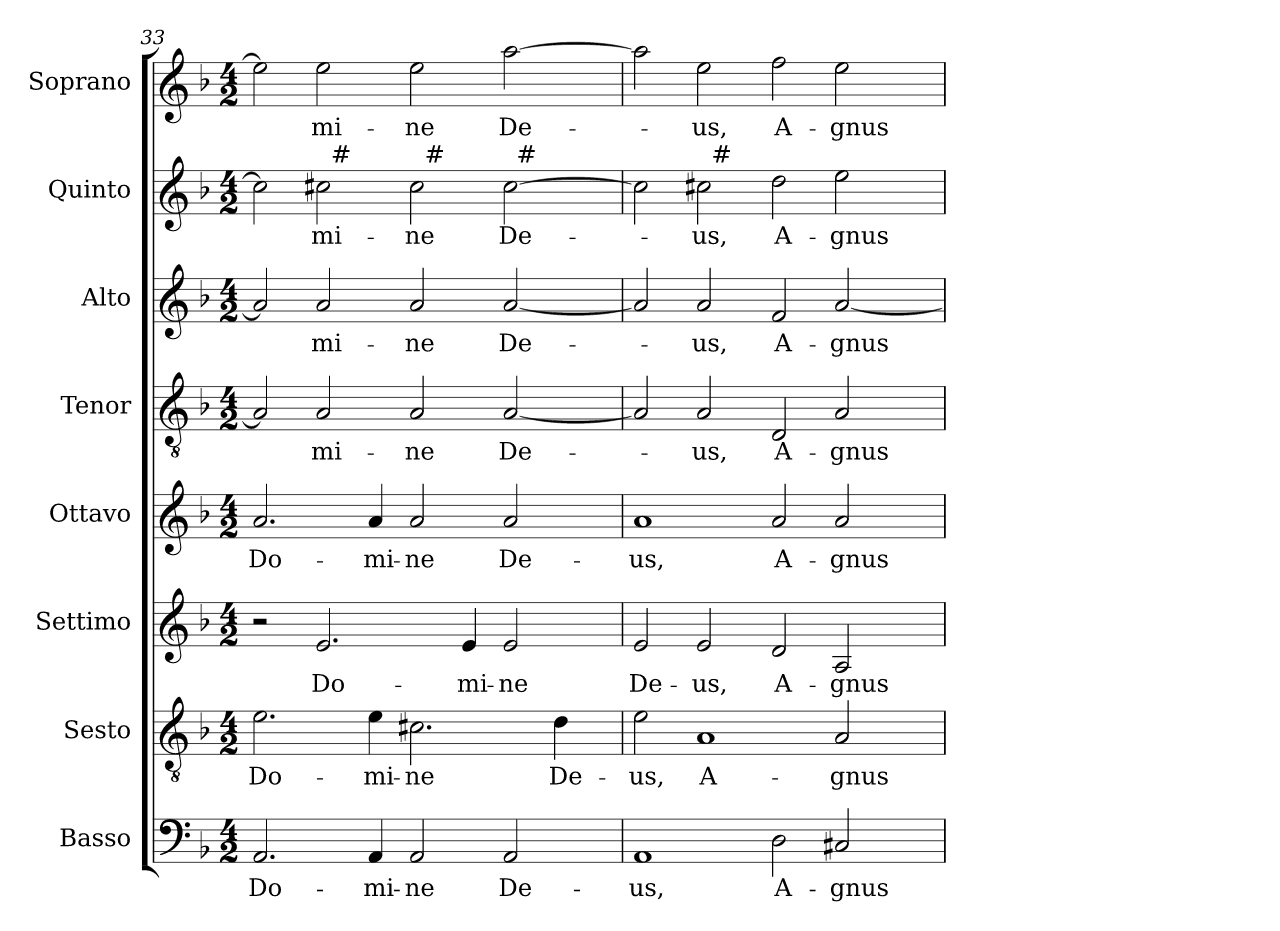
**kern	**text	**kern	**text	**kern	**text	**kern	**text	**kern	**text	**kern	**text	**kern	**text	**kern	**text
*part8	*part8	*part7	*part7	*part6	*part6	*part5	*part5	*part4	*part4	*part3	*part3	*part2	*part2	*part1	*part1
*staff8	*staff8	*staff7	*staff7	*staff6	*staff6	*staff5	*staff5	*staff4	*staff4	*staff3	*staff3	*staff2	*staff2	*staff1	*staff1
*I"Basso	*	*I"Sesto	*	*I"Settimo	*	*I"Ottavo	*	*I"Tenor	*	*I"Alto	*	*I"Quinto	*	*I"Soprano	*
*I'B.	*	*I'Ss.	*	*I'St.	*	*I'Ot.	*	*I'T.	*	*I'A.	*	*I'Q.	*	*I'S.	*
*clefF4	*	*clefGv2	*	*clefG2	*	*clefG2	*	*clefGv2	*	*clefG2	*	*clefG2	*	*clefG2	*
*	*	*ITrd7c12	*	*	*	*	*	*ITrd7c12	*	*	*	*	*	*	*
*k[b-]	*	*k[b-]	*	*k[b-]	*	*k[b-]	*	*k[b-]	*	*k[b-]	*	*k[b-]	*	*k[b-]	*
*F:	*	*F:	*	*F:	*	*F:	*	*F:	*	*F:	*	*F:	*	*F:	*
*M4/2	*	*M4/2	*	*M4/2	*	*M4/2	*	*M4/2	*	*M4/2	*	*M4/2	*	*M4/2	*
=33	=33	=33	=33	=33	=33	=33	=33	=33	=33	=33	=33	=33	=33	=33	=33
!	!LO:LY:b:color=#000000	!	!	!	!	!	!	!	!	!	!	!	!	!	!
!	!	!	!LO:LY:b:color=#000000	!	!	!	!	!	!	!	!	!	!	!	!
!	!	!	!	!	!	!	!LO:LY:b:color=#000000	!	!	!	!	!	!	!	!
*	*	*	*	*	*	*	*	*	*	*	*	*^	*	*	*
*	*	*	*	*	*	*	*	*	*	*	*	*	*^	*	*	*
2.AAi/	Do-	2.Ei\	Do-	2r	.	2.ai/	Do-	2AAi/]	.	2ai/]	.	2cc#i\]	2ryy	1ryy	.	2eei\]	.
!	!	!	!	!	!LO:LY:b:color=#000000	!	!	!	!	!	!	!	!	!	!	!	!
!	!	!	!	!	!	!	!	!	!LO:LY:b:color=#000000	!	!	!	!	!	!	!	!
!	!	!	!	!	!	!	!	!	!	!	!LO:LY:b:color=#000000	!	!	!	!	!	!
!	!	!	!	!	!	!	!	!	!	!	!	!	!	!	!LO:LY:b:color=#000000	!	!
!	!	!	!	!	!	!	!	!	!	!	!	!	!	!	!	!	!LO:LY:b:color=#000000
.	.	.	.	2.ei/	Do-	.	.	2AAi/	-mi-	2ai/	-mi-	2cc#i\	32ryy	.	-mi-	2eei\	-mi-
.	.	.	.	.	.	.	.	.	.	.	.	.	256ryy	.	.	.	.
!	!	!	!	!	!	!	!	!	!	!	!	!	!LO:TX:a:t=#	!	!	!	!
.	.	.	.	.	.	.	.	.	.	.	.	.	1ryy	.	.	.	.
!	!LO:LY:b:color=#000000	!	!	!	!	!	!	!	!	!	!	!	!	!	!	!	!
!	!	!	!LO:LY:b:color=#000000	!	!	!	!	!	!	!	!	!	!	!	!	!	!
!	!	!	!	!	!	!	!LO:LY:b:color=#000000	!	!	!	!	!	!	!	!	!	!
4AAi/	-mi-	4Ei\	-mi-	.	.	4ai/	-mi-	.	.	.	.	.	.	.	.	.	.
!	!LO:LY:b:color=#000000	!	!	!	!	!	!	!	!	!	!	!	!	!	!	!	!
!	!	!	!LO:LY:b:color=#000000	!	!	!	!	!	!	!	!	!	!	!	!	!	!
!	!	!	!	!	!	!	!LO:LY:b:color=#000000	!	!	!	!	!	!	!	!	!	!
!	!	!	!	!	!	!	!	!	!LO:LY:b:color=#000000	!	!	!	!	!	!	!	!
!	!	!	!	!	!	!	!	!	!	!	!LO:LY:b:color=#000000	!	!	!	!	!	!
!	!	!	!	!	!	!	!	!	!	!	!	!	!	!	!LO:LY:b:color=#000000	!	!
!	!	!	!	!	!	!	!	!	!	!	!	!	!	!	!	!	!LO:LY:b:color=#000000
2AAi/	-ne	2.C#Xi\	-ne	.	.	2ai/	-ne	2AAi/	-ne	2ai/	-ne	2cc#i\	.	32ryy	-ne	2eei\	-ne
.	.	.	.	.	.	.	.	.	.	.	.	.	.	256ryy	.	.	.
!	!	!	!	!	!	!	!	!	!	!	!	!	!	!LO:TX:a:t=#	!	!	!
.	.	.	.	.	.	.	.	.	.	.	.	.	.	2ryy	.	.	.
!	!	!	!	!	!LO:LY:b:color=#000000	!	!	!	!	!	!	!	!	!	!	!	!
.	.	.	.	4ei/	-mi-	.	.	.	.	.	.	.	.	.	.	.	.
!	!LO:LY:b:color=#000000	!	!	!	!	!	!	!	!	!	!	!	!	!	!	!	!
!	!	!	!	!	!LO:LY:b:color=#000000	!	!	!	!	!	!	!	!	!	!	!	!
!	!	!	!	!	!	!	!LO:LY:b:color=#000000	!	!	!	!	!	!	!	!	!	!
!	!	!	!	!	!	!	!	!	!LO:LY:b:color=#000000	!	!	!	!	!	!	!	!
!	!	!	!	!	!	!	!	!	!	!	!LO:LY:b:color=#000000	!	!	!	!	!	!
!	!	!	!	!	!	!	!	!	!	!	!	!	!	!	!LO:LY:b:color=#000000	!	!
!	!	!	!	!	!	!	!	!	!	!	!	!	!	!	!	!	!LO:LY:b:color=#000000
2AAi/	De-	.	.	2ei/	-ne	2ai/	De-	[2AAi/	De-	[2ai/	De-	[2cc#i\	.	.	De-	[2aai\	De-
!	!	!	!	!	!	!	!	!	!	!	!	!	!LO:TX:a:t=#	!	!	!	!
.	.	.	.	.	.	.	.	.	.	.	.	.	4ryy	4ryy	.	.	.
!	!	!	!LO:LY:b:color=#000000	!	!	!	!	!	!	!	!	!	!	!	!	!	!
.	.	4Di\	De-	.	.	.	.	.	.	.	.	.	.	.	.	.	.
.	.	.	.	.	.	.	.	.	.	.	.	.	8ryy	8ryy	.	.	.
.	.	.	.	.	.	.	.	.	.	.	.	.	16ryy	16ryy	.	.	.
.	.	.	.	.	.	.	.	.	.	.	.	.	64..ryy	64..ryy	.	.	.
*	*	*	*	*	*	*	*	*	*	*	*	*v	*v	*v	*	*	*
=34	=34	=34	=34	=34	=34	=34	=34	=34	=34	=34	=34	=34	=34	=34	=34
*	*	*	*	*	*	*	*	*	*	*	*	*^	*	*	*
*	*	*	*	*	*	*	*	*	*	*	*	*	*^	*	*	*
!	!LO:LY:b:color=#000000	!	!	!	!	!	!	!	!	!	!	!	!	!	!	!	!
*	*	*	*	*	*	*	*	*	*	*	*	*v	*v	*v	*	*	*
*	*	*	*	*	*	*	*	*	*	*	*	*^	*	*	*
*	*	*	*	*	*	*	*	*	*	*	*	*	*^	*	*	*
!	!	!	!LO:LY:b:color=#000000	!	!	!	!	!	!	!	!	!	!	!	!	!	!
*	*	*	*	*	*	*	*	*	*	*	*	*v	*v	*v	*	*	*
*	*	*	*	*	*	*	*	*	*	*	*	*^	*	*	*
*	*	*	*	*	*	*	*	*	*	*	*	*	*^	*	*	*
!	!	!	!	!	!LO:LY:b:color=#000000	!	!	!	!	!	!	!	!	!	!	!	!
*	*	*	*	*	*	*	*	*	*	*	*	*v	*v	*v	*	*	*
*	*	*	*	*	*	*	*	*	*	*	*	*^	*	*	*
*	*	*	*	*	*	*	*	*	*	*	*	*	*^	*	*	*
!	!	!	!	!	!	!	!LO:LY:b:color=#000000	!	!	!	!	!	!	!	!	!	!
*	*	*	*	*	*	*	*	*	*	*	*	*	*v	*v	*	*	*
1AAi	-us,	2Ei\	-us,	2ei/	De-	1ai	-us,	2AAi/]	.	2ai/]	.	2cc#i\]	2ryy	.	2aai\]	.
!	!	!	!LO:LY:b:color=#000000	!	!	!	!	!	!	!	!	!	!	!	!	!
!	!	!	!	!	!LO:LY:b:color=#000000	!	!	!	!	!	!	!	!	!	!	!
!	!	!	!	!	!	!	!	!	!LO:LY:b:color=#000000	!	!	!	!	!	!	!
!	!	!	!	!	!	!	!	!	!	!	!LO:LY:b:color=#000000	!	!	!	!	!
!	!	!	!	!	!	!	!	!	!	!	!	!	!	!LO:LY:b:color=#000000	!	!
!	!	!	!	!	!	!	!	!	!	!	!	!	!	!	!	!LO:LY:b:color=#000000
.	.	1AAi	A-	2ei/	-us,	.	.	2AAi/	-us,	2ai/	-us,	2cc#i\	32ryy	-us,	2eei\	-us,
.	.	.	.	.	.	.	.	.	.	.	.	.	256ryy	.	.	.
!	!	!	!	!	!	!	!	!	!	!	!	!	!LO:TX:a:t=#	!	!	!
.	.	.	.	.	.	.	.	.	.	.	.	.	1ryy	.	.	.
!	!LO:LY:b:color=#000000	!	!	!	!	!	!	!	!	!	!	!	!	!	!	!
!	!	!	!	!	!LO:LY:b:color=#000000	!	!	!	!	!	!	!	!	!	!	!
!	!	!	!	!	!	!	!LO:LY:b:color=#000000	!	!	!	!	!	!	!	!	!
!	!	!	!	!	!	!	!	!	!LO:LY:b:color=#000000	!	!	!	!	!	!	!
!	!	!	!	!	!	!	!	!	!	!	!LO:LY:b:color=#000000	!	!	!	!	!
!	!	!	!	!	!	!	!	!	!	!	!	!	!	!LO:LY:b:color=#000000	!	!
!	!	!	!	!	!	!	!	!	!	!	!	!	!	!	!	!LO:LY:b:color=#000000
2Di\	A-	.	.	2di/	A-	2ai/	A-	2DDi/	A-	2fi/	A-	2ddi\	.	A-	2ffi\	A-
!	!LO:LY:b:color=#000000	!	!	!	!	!	!	!	!	!	!	!	!	!	!	!
!	!	!	!LO:LY:b:color=#000000	!	!	!	!	!	!	!	!	!	!	!	!	!
!	!	!	!	!	!LO:LY:b:color=#000000	!	!	!	!	!	!	!	!	!	!	!
!	!	!	!	!	!	!	!LO:LY:b:color=#000000	!	!	!	!	!	!	!	!	!
!	!	!	!	!	!	!	!	!	!LO:LY:b:color=#000000	!	!	!	!	!	!	!
!	!	!	!	!	!	!	!	!	!	!	!LO:LY:b:color=#000000	!	!	!	!	!
!	!	!	!	!	!	!	!	!	!	!	!	!	!	!LO:LY:b:color=#000000	!	!
!	!	!	!	!	!	!	!	!	!	!	!	!	!	!	!	!LO:LY:b:color=#000000
2C#Xi/	-gnus	2AAi/	-gnus	2Ai/	-gnus	2ai/	-gnus	2AAi/	-gnus	[2ai/	-gnus	2eei\	.	-gnus	2eei\	-gnus
.	.	.	.	.	.	.	.	.	.	.	.	.	4ryy	.	.	.
.	.	.	.	.	.	.	.	.	.	.	.	.	8ryy	.	.	.
.	.	.	.	.	.	.	.	.	.	.	.	.	16ryy	.	.	.
.	.	.	.	.	.	.	.	.	.	.	.	.	64..ryy	.	.	.
*	*	*	*	*	*	*	*	*	*	*	*	*v	*v	*	*	*
=	=	=	=	=	=	=	=	=	=	=	=	=	=	=	=
*-	*-	*-	*-	*-	*-	*-	*-	*-	*-	*-	*-	*-	*-	*-	*-
